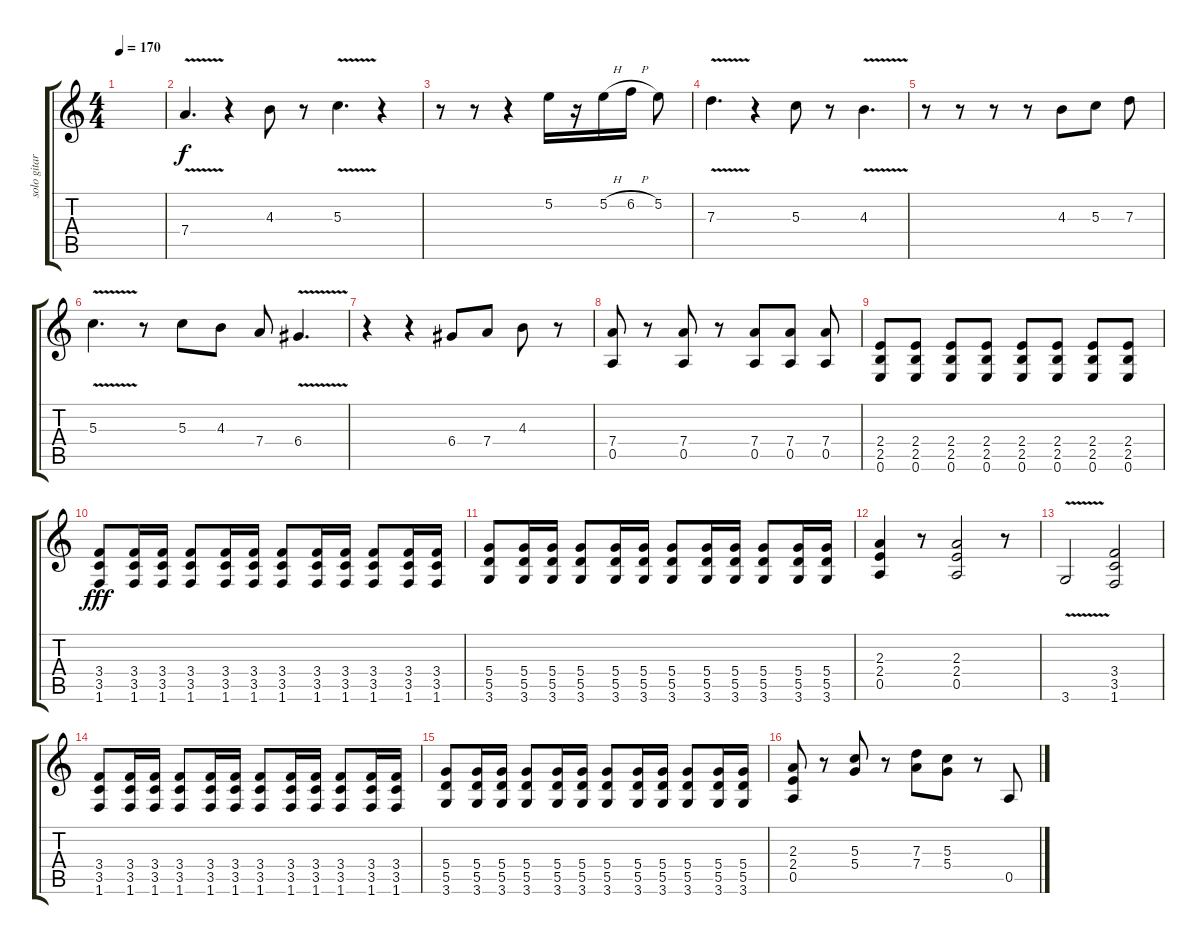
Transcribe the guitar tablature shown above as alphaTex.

\track ("solo gitara" "solo gitar") {instrument distortionguitar bank 12}
\staff {score tabs}
\tuning (E4 B3 G3 D3 A2 E2) {hide}
\ts (4 4)
\tempo 170
\clef g2
\ks c
|
7.4{v}.4{d} r.4 4.3.8 r.8 5.3{v}.4{d} r.4 |
r.8 r.8 r.4 5.2.16 r.16 5.2{h}.16 6.2{h}.16 5.2.8 |
7.3{v}.4{d} r.4 5.3.8 r.8 4.3{v}.4{d} |
r.8 r.8 r.8 r.8 4.3.8 5.3.8 7.3.8 |
5.3{v}.4{d} r.8 5.3.8 4.3.8 7.4.8 6.4{v}.4{d} |
r.4 r.4 6.4.8 7.4.8 4.3.8 r.8 |
(7.4 0.5).8{dy f} r.8 (7.4 0.5).8 r.8 (7.4 0.5).8 (7.4 0.5).8 (7.4 0.5).8 |
(2.4 2.5 0.6).8 (2.4 2.5 0.6).8 (2.4 2.5 0.6).8 (2.4 2.5 0.6).8 (2.4 2.5 0.6).8 (2.4 2.5 0.6).8 (2.4 2.5 0.6).8 (2.4 2.5 0.6).8 |
(3.4 3.5 1.6).8{dy fff} (3.4 3.5 1.6).16 (3.4 3.5 1.6).16 (3.4 3.5 1.6).8 (3.4 3.5 1.6).16 (3.4 3.5 1.6).16 (3.4 3.5 1.6).8 (3.4 3.5 1.6).16 (3.4 3.5 1.6).16 (3.4 3.5 1.6).8 (3.4 3.5 1.6).16 (3.4 3.5 1.6).16 |
(5.4 5.5 3.6).8 (5.4 5.5 3.6).16 (5.4 5.5 3.6).16 (5.4 5.5 3.6).8 (5.4 5.5 3.6).16 (5.4 5.5 3.6).16 (5.4 5.5 3.6).8 (5.4 5.5 3.6).16 (5.4 5.5 3.6).16 (5.4 5.5 3.6).8 (5.4 5.5 3.6).16 (5.4 5.5 3.6).16 |
(2.3 2.4 0.5).4 r.8 (2.3 2.4 0.5).2 r.8 |
3.6{v}.2 (3.4 3.5 1.6).2 |
(3.4 3.5 1.6).8 (3.4 3.5 1.6).16 (3.4 3.5 1.6).16 (3.4 3.5 1.6).8 (3.4 3.5 1.6).16 (3.4 3.5 1.6).16 (3.4 3.5 1.6).8 (3.4 3.5 1.6).16 (3.4 3.5 1.6).16 (3.4 3.5 1.6).8 (3.4 3.5 1.6).16 (3.4 3.5 1.6).16 |
(5.4 5.5 3.6).8 (5.4 5.5 3.6).16 (5.4 5.5 3.6).16 (5.4 5.5 3.6).8 (5.4 5.5 3.6).16 (5.4 5.5 3.6).16 (5.4 5.5 3.6).8 (5.4 5.5 3.6).16 (5.4 5.5 3.6).16 (5.4 5.5 3.6).8 (5.4 5.5 3.6).16 (5.4 5.5 3.6).16 |
(2.3 2.4 0.5).8 r.8 (5.3 5.4).8 r.8 (7.3 7.4).8 (5.3 5.4).8 r.8 0.5.8
